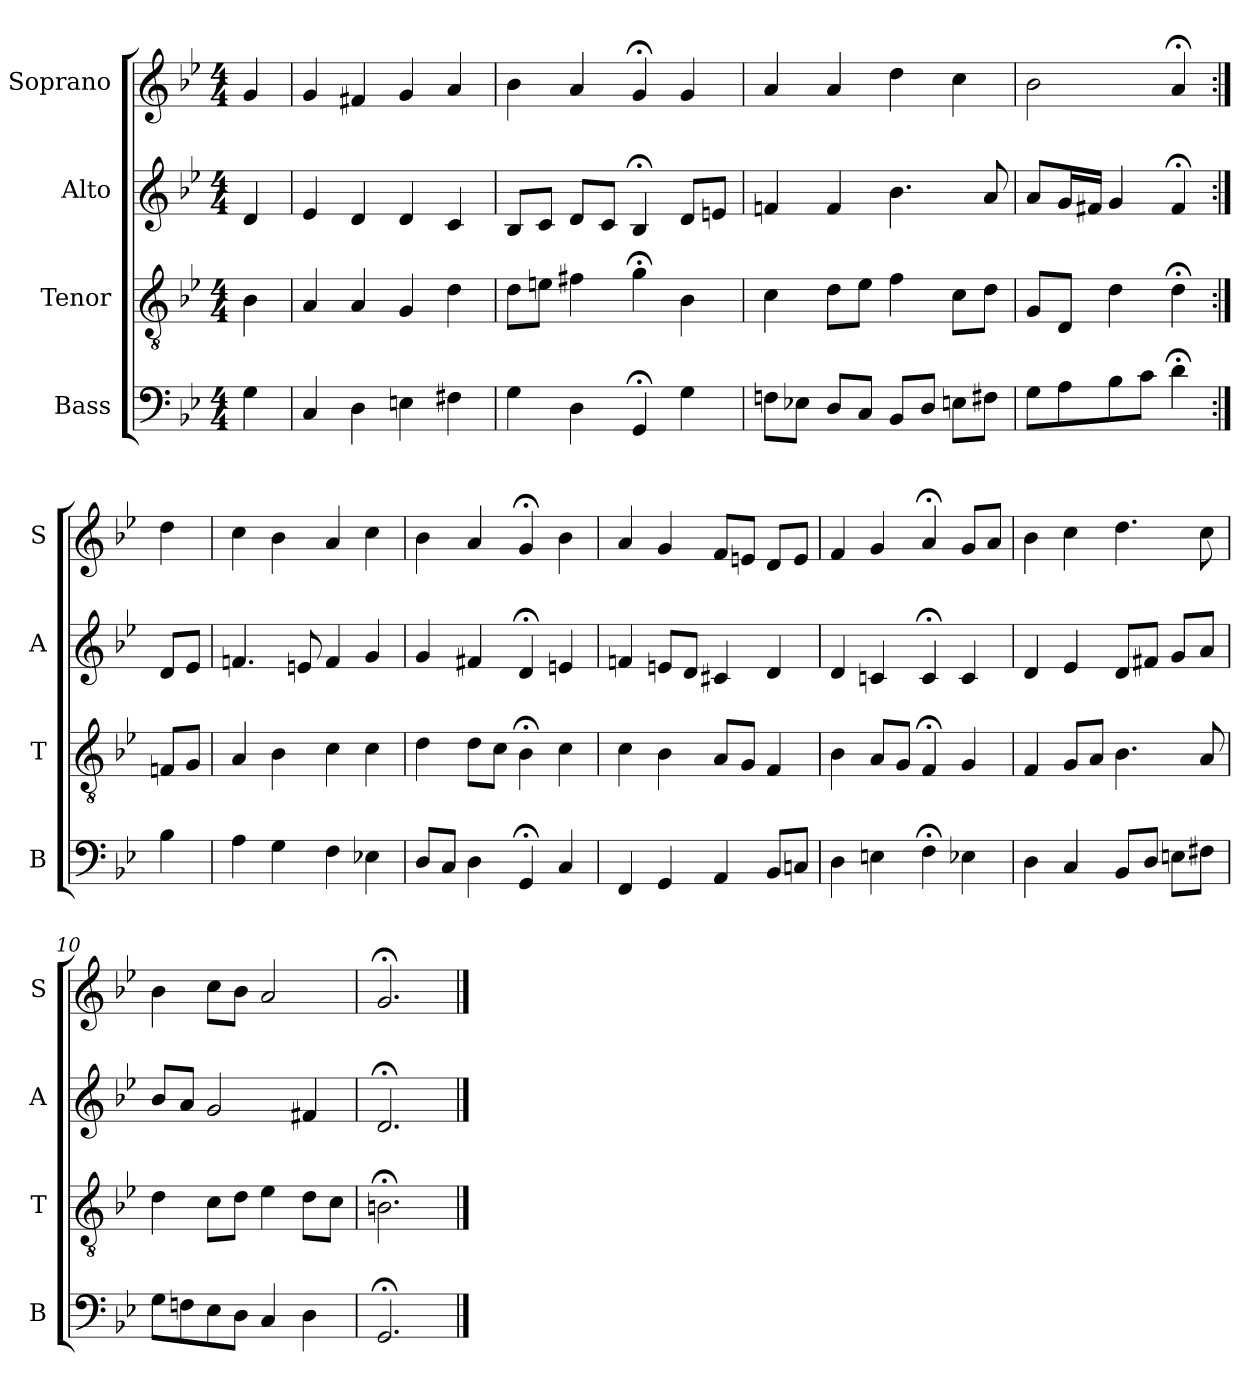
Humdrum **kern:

**kern	**kern	**kern	**kern
*part4	*part3	*part2	*part1
*staff4	*staff3	*staff2	*staff1
*I"Bass	*I"Tenor	*I"Alto	*I"Soprano
*I'B	*I'T	*I'A	*I'S
*clefF4	*clefGv2	*clefG2	*clefG2
*k[b-e-]	*k[b-e-]	*k[b-e-]	*k[b-e-]
*g:	*g:	*g:	*g:
*M4/4	*M4/4	*M4/4	*M4/4
*MM100	*MM100	*MM100	*MM100
=	=	=	=
4G	4B-	4d	4g
=1	=1	=1	=1
4C	4A	4e-	4g
4D	4A	4d	4f#X
4En	4G	4d	4g
4F#X	4d	4c	4a
=2	=2	=2	=2
4G	8dL	8B-L	4b-
.	8enJ	8cJ	.
4D	4f#X	8dL	4a
.	.	8cJ	.
4GG;<	4g;<	4B-;<	4g;<
4G	4B-	8dL	4g
.	.	8enJ	.
=3	=3	=3	=3
8FnL	4c	4fn	4a
8E-XJ	.	.	.
8DL	8dL	4f	4a
8CJ	8e-J	.	.
8BB-L	4f	4.b-	4dd
8DJ	.	.	.
8EnL	8cL	.	4cc
8F#XJ	8dJ	8a	.
=4	=4	=4	=4
8GL	8GL	8aL	2b-
8A	8DJ	16gL	.
.	.	16f#XJJ	.
8B-	4d	4g	.
8cJ	.	.	.
4d;<	4d;<	4f#;<	4a;<
=:|!	=:|!	=:|!	=:|!
4B-	8FnL	8dL	4dd
.	8GJ	8e-J	.
=5	=5	=5	=5
4A	4A	4.fn	4cc
4G	4B-	.	4b-
.	.	8en	.
4F	4c	4f	4a
4E-X	4c	4g	4cc
=6	=6	=6	=6
8DL	4d	4g	4b-
8CJ	.	.	.
4D	8dL	4f#X	4a
.	8cJ	.	.
4GG;<	4B-;<	4d;<	4g;<
4C	4c	4en	4b-
=7	=7	=7	=7
4FF	4c	4fn	4a
4GG	4B-	8enL	4g
.	.	8dJ	.
4AA	8AL	4c#X	8fL
.	8GJ	.	8enJ
8BB-L	4F	4d	8dL
8CnJ	.	.	8eJ
=8	=8	=8	=8
4D	4B-	4d	4f
4En	8AL	4cn	4g
.	8GJ	.	.
4F;<	4F;<	4c;<	4a;<
4E-X	4G	4c	8gL
.	.	.	8aJ
=9	=9	=9	=9
4D	4F	4d	4b-
4C	8GL	4e-	4cc
.	8AJ	.	.
8BB-L	4.B-	8dL	4.dd
8DJ	.	8f#XJ	.
8EnL	.	8gL	.
8F#XJ	8A	8aJ	8cc
=10	=10	=10	=10
8GL	4d	8b-L	4b-
8Fn	.	8aJ	.
8E-	8cL	2g	8ccL
8DJ	8dJ	.	8b-J
4C	4e-	.	2a
4D	8dL	4f#X	.
.	8cJ	.	.
=11	=11	=11	=11
2.GG;<	2.Bn;<	2.d;<	2.g;<
==	==	==	==
*-	*-	*-	*-
